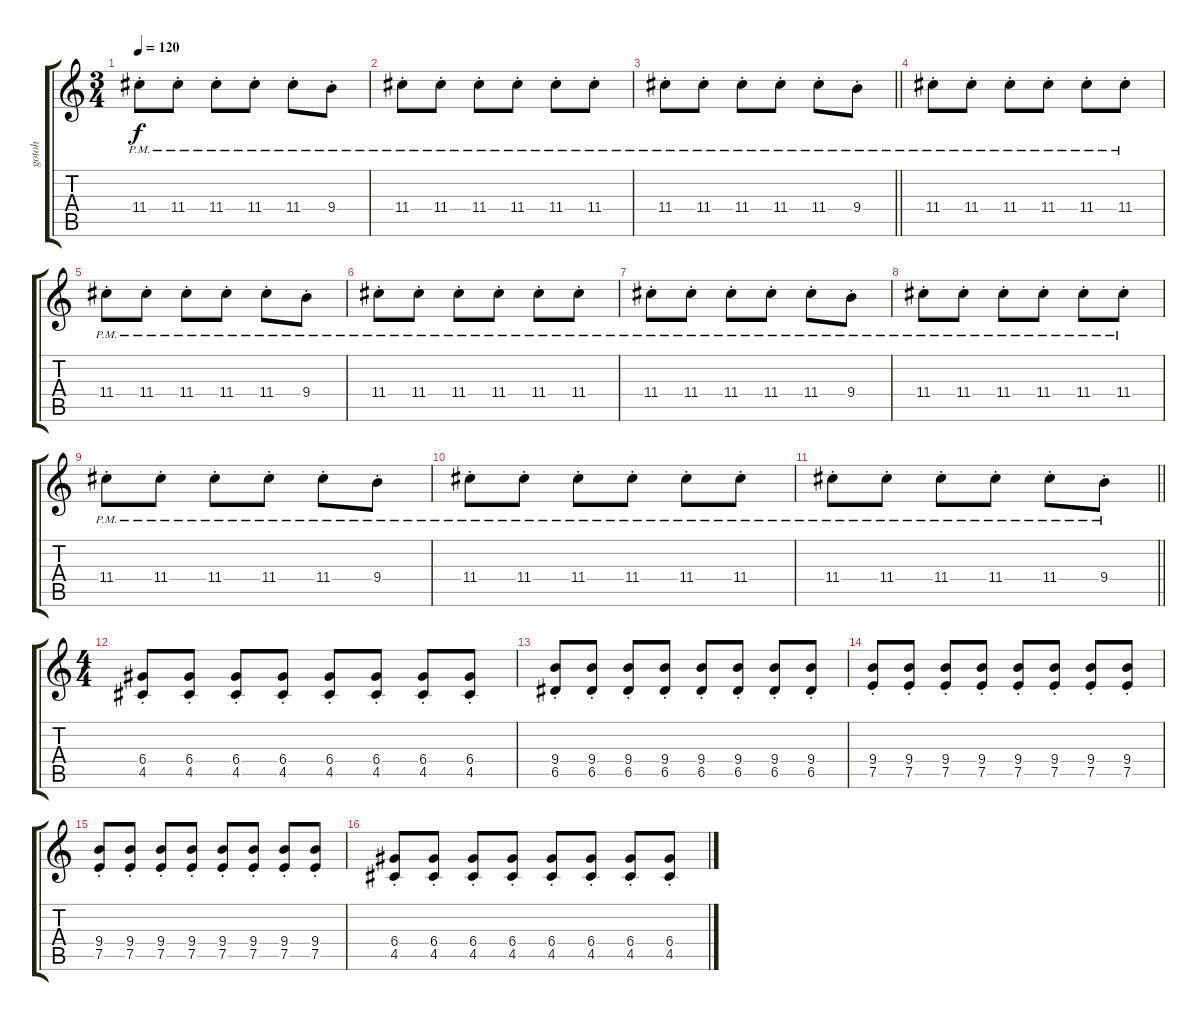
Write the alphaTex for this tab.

\track ("gotoh" "gotoh") {instrument overdrivenguitar}
\staff {score tabs}
\tuning (E4 B3 G3 D3 A2 E2) {hide}
\ts (3 4)
\tempo 120
\clef g2
\ks c
11.4{pm st}.8{dy f} 11.4{pm st}.8 11.4{pm st}.8 11.4{pm st}.8 11.4{pm st}.8 9.4{pm st}.8 |
11.4{pm st}.8 11.4{pm st}.8 11.4{pm st}.8 11.4{pm st}.8 11.4{pm st}.8 11.4{pm st}.8 |
\barLineRight lightlight
11.4{pm st}.8 11.4{pm st}.8 11.4{pm st}.8 11.4{pm st}.8 11.4{pm st}.8 9.4{pm st}.8 |
11.4{pm st}.8 11.4{pm st}.8 11.4{pm st}.8 11.4{pm st}.8 11.4{pm st}.8 11.4{pm st}.8 |
11.4{pm st}.8 11.4{pm st}.8 11.4{pm st}.8 11.4{pm st}.8 11.4{pm st}.8 9.4{pm st}.8 |
11.4{pm st}.8 11.4{pm st}.8 11.4{pm st}.8 11.4{pm st}.8 11.4{pm st}.8 11.4{pm st}.8 |
11.4{pm st}.8 11.4{pm st}.8 11.4{pm st}.8 11.4{pm st}.8 11.4{pm st}.8 9.4{pm st}.8 |
11.4{pm st}.8 11.4{pm st}.8 11.4{pm st}.8 11.4{pm st}.8 11.4{pm st}.8 11.4{pm st}.8 |
11.4{pm st}.8 11.4{pm st}.8 11.4{pm st}.8 11.4{pm st}.8 11.4{pm st}.8 9.4{pm st}.8 |
11.4{pm st}.8 11.4{pm st}.8 11.4{pm st}.8 11.4{pm st}.8 11.4{pm st}.8 11.4{pm st}.8 |
\barLineRight lightlight
11.4{pm st}.8 11.4{pm st}.8 11.4{pm st}.8 11.4{pm st}.8 11.4{pm st}.8 9.4{pm st}.8 |
\ts (4 4)
(6.4{st} 4.5{st}).8 (6.4{st} 4.5{st}).8 (6.4{st} 4.5{st}).8 (6.4{st} 4.5{st}).8 (6.4{st} 4.5{st}).8 (6.4{st} 4.5{st}).8 (6.4{st} 4.5{st}).8 (6.4{st} 4.5{st}).8 |
(9.4{st} 6.5{st}).8 (9.4{st} 6.5{st}).8 (9.4{st} 6.5{st}).8 (9.4{st} 6.5{st}).8 (9.4{st} 6.5{st}).8 (9.4{st} 6.5{st}).8 (9.4{st} 6.5{st}).8 (9.4{st} 6.5{st}).8 |
(9.4{st} 7.5{st}).8 (9.4{st} 7.5{st}).8 (9.4{st} 7.5{st}).8 (9.4{st} 7.5{st}).8 (9.4{st} 7.5{st}).8 (9.4{st} 7.5{st}).8 (9.4{st} 7.5{st}).8 (9.4{st} 7.5{st}).8 |
(9.4{st} 7.5{st}).8 (9.4{st} 7.5{st}).8 (9.4{st} 7.5{st}).8 (9.4{st} 7.5{st}).8 (9.4{st} 7.5{st}).8 (9.4{st} 7.5{st}).8 (9.4{st} 7.5{st}).8 (9.4{st} 7.5{st}).8 |
(6.4{st} 4.5{st}).8 (6.4{st} 4.5{st}).8 (6.4{st} 4.5{st}).8 (6.4{st} 4.5{st}).8 (6.4{st} 4.5{st}).8 (6.4{st} 4.5{st}).8 (6.4{st} 4.5{st}).8 (6.4{st} 4.5{st}).8
